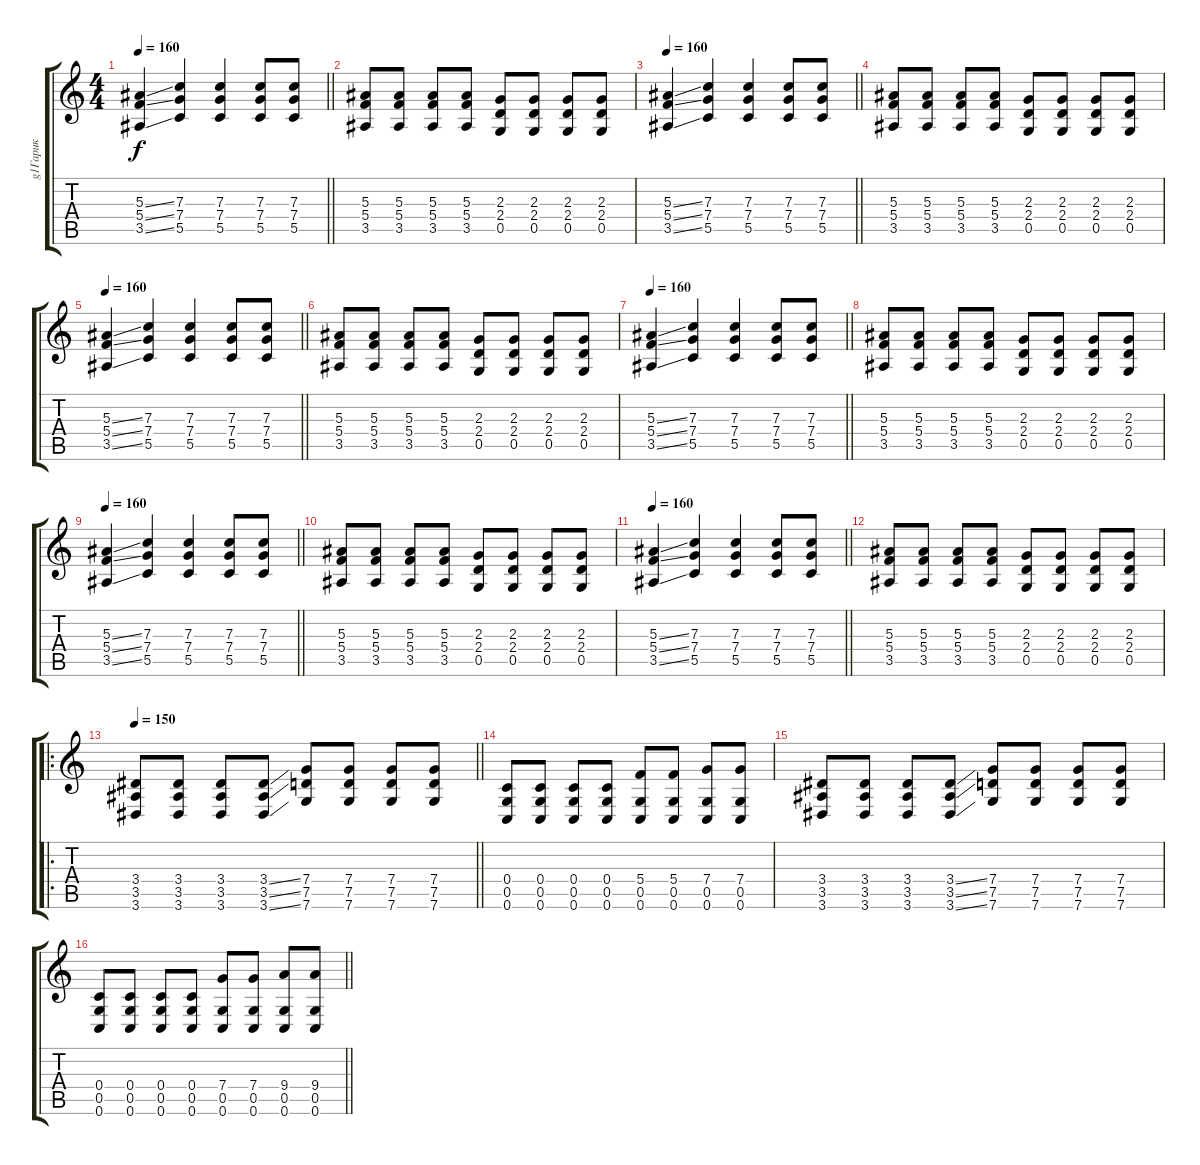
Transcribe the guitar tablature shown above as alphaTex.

\track ("g1Гарик" "g1Гарик") {instrument acousticguitarnylon}
\staff {score tabs}
\tuning (D4 A3 F3 C3 G2 C2) {hide}
\ts (4 4)
\tempo 160
\clef g2
\barLineRight lightlight
\ks c
(5.3{ss} 5.4{ss} 3.5{ss}).4{dy f} (7.3 7.4 5.5).4 (7.3 7.4 5.5).4 (7.3 7.4 5.5).8 (7.3 7.4 5.5).8 |
(5.3 5.4 3.5).8 (5.3 5.4 3.5).8 (5.3 5.4 3.5).8 (5.3 5.4 3.5).8 (2.3 2.4 0.5).8 (2.3 2.4 0.5).8 (2.3 2.4 0.5).8 (2.3 2.4 0.5).8 |
\tempo 160
\barLineRight lightlight
(5.3{ss} 5.4{ss} 3.5{ss}).4 (7.3 7.4 5.5).4 (7.3 7.4 5.5).4 (7.3 7.4 5.5).8 (7.3 7.4 5.5).8 |
(5.3 5.4 3.5).8 (5.3 5.4 3.5).8 (5.3 5.4 3.5).8 (5.3 5.4 3.5).8 (2.3 2.4 0.5).8 (2.3 2.4 0.5).8 (2.3 2.4 0.5).8 (2.3 2.4 0.5).8 |
\tempo 160
\barLineRight lightlight
(5.3{ss} 5.4{ss} 3.5{ss}).4 (7.3 7.4 5.5).4 (7.3 7.4 5.5).4 (7.3 7.4 5.5).8 (7.3 7.4 5.5).8 |
(5.3 5.4 3.5).8 (5.3 5.4 3.5).8 (5.3 5.4 3.5).8 (5.3 5.4 3.5).8 (2.3 2.4 0.5).8 (2.3 2.4 0.5).8 (2.3 2.4 0.5).8 (2.3 2.4 0.5).8 |
\tempo 160
\barLineRight lightlight
(5.3{ss} 5.4{ss} 3.5{ss}).4 (7.3 7.4 5.5).4 (7.3 7.4 5.5).4 (7.3 7.4 5.5).8 (7.3 7.4 5.5).8 |
(5.3 5.4 3.5).8 (5.3 5.4 3.5).8 (5.3 5.4 3.5).8 (5.3 5.4 3.5).8 (2.3 2.4 0.5).8 (2.3 2.4 0.5).8 (2.3 2.4 0.5).8 (2.3 2.4 0.5).8 |
\tempo 160
\barLineRight lightlight
(5.3{ss} 5.4{ss} 3.5{ss}).4 (7.3 7.4 5.5).4 (7.3 7.4 5.5).4 (7.3 7.4 5.5).8 (7.3 7.4 5.5).8 |
(5.3 5.4 3.5).8 (5.3 5.4 3.5).8 (5.3 5.4 3.5).8 (5.3 5.4 3.5).8 (2.3 2.4 0.5).8 (2.3 2.4 0.5).8 (2.3 2.4 0.5).8 (2.3 2.4 0.5).8 |
\tempo 160
\barLineRight lightlight
(5.3{ss} 5.4{ss} 3.5{ss}).4 (7.3 7.4 5.5).4 (7.3 7.4 5.5).4 (7.3 7.4 5.5).8 (7.3 7.4 5.5).8 |
(5.3 5.4 3.5).8 (5.3 5.4 3.5).8 (5.3 5.4 3.5).8 (5.3 5.4 3.5).8 (2.3 2.4 0.5).8 (2.3 2.4 0.5).8 (2.3 2.4 0.5).8 (2.3 2.4 0.5).8 |
\ro
\tempo 150
\barLineRight lightlight
(3.4 3.5 3.6).8{instrument overdrivenguitar} (3.4 3.5 3.6).8 (3.4 3.5 3.6).8 (3.4{ss} 3.5{ss} 3.6{ss}).8 (7.4 7.5 7.6).8 (7.4 7.5 7.6).8 (7.4 7.5 7.6).8 (7.4 7.5 7.6).8 |
(0.4 0.5 0.6).8 (0.4 0.5 0.6).8 (0.4 0.5 0.6).8 (0.4 0.5 0.6).8 (5.4 0.5 0.6).8 (5.4 0.5 0.6).8 (7.4 0.5 0.6).8 (7.4 0.5 0.6).8 |
(3.4 3.5 3.6).8 (3.4 3.5 3.6).8 (3.4 3.5 3.6).8 (3.4{ss} 3.5{ss} 3.6{ss}).8 (7.4 7.5 7.6).8 (7.4 7.5 7.6).8 (7.4 7.5 7.6).8 (7.4 7.5 7.6).8 |
\barLineRight lightlight
(0.4 0.5 0.6).8 (0.4 0.5 0.6).8 (0.4 0.5 0.6).8 (0.4 0.5 0.6).8 (7.4 0.5 0.6).8 (7.4 0.5 0.6).8 (9.4 0.5 0.6).8 (9.4 0.5 0.6).8
